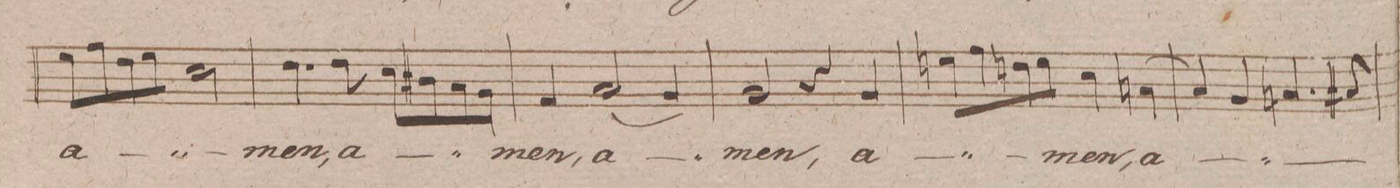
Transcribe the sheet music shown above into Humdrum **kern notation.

**kern	**text	**dynam
*I"Tenore.	*	*
*clefC4	*	*
*k[f#c#g#d#]	*	*
*met(c)	*	*
*M4/4	*	*
8d#\L	a-	.
8e\	.	.
8c#\	.	.
8d#\J	.	.
2B\	.	.
=238	=238	=238
4.c#\	-men,	.
8c#\	a-	.
8B\L	.	.
8A#X\	.	.
8G#\	.	.
8F#\J	.	.
=239	=239	=239
4E/	-men,	.
(<2G#/	a-	.
4F#/)	.	.
=240	=240	=240
2F#/	-men,	.
4r	.	.
4F#/	a-	.
=241	=241	=241
8dn\L	.	.
8e\	.	.
8cn\	.	.
8d\J	.	.
4B\	-men,	.
[4Gn\	a-	.
=242	=242	=242
4G/]	.	.
4F#/	.	.
4.Gn/	.	.
8G#X/	.	.
=243	=243	=243
*-	*-	*-
